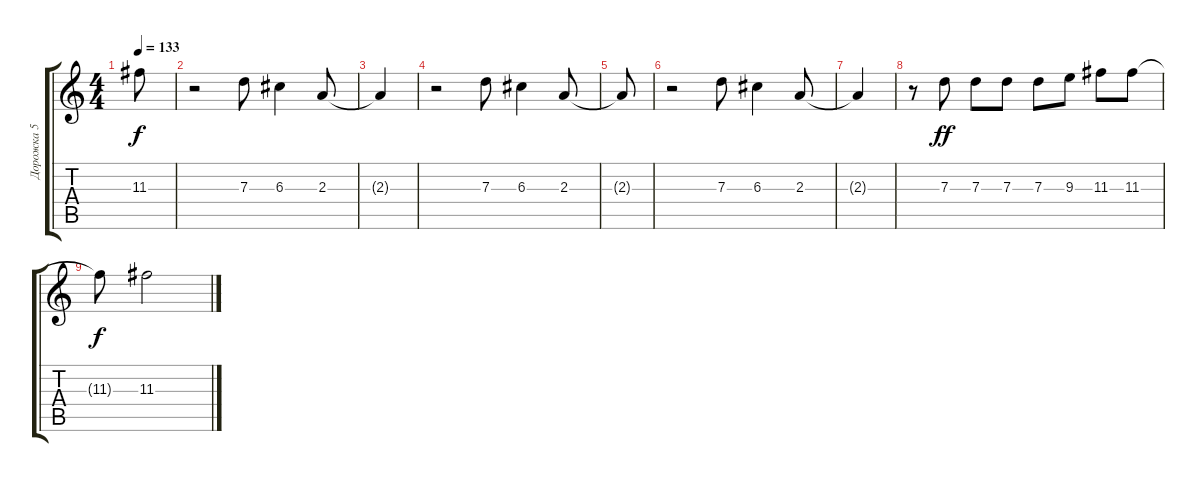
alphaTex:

\track ("Дорожка 5" "Дорожка 5") {instrument acousticguitarsteel}
\staff {score tabs}
\tuning (E4 B3 G3 D3 A2 E2) {hide}
\ts (4 4)
\tempo 133
\clef g2
\ks c
11.3.8{dy f} |
r.2 7.3.8 6.3.4 2.3.8 |
2.3{t}.4 |
r.2 7.3.8 6.3.4 2.3.8 |
2.3{t}.8 |
r.2 7.3.8{volume 0} 6.3.4 2.3.8 |
2.3{t}.4 |
r.8 7.3.8{dy ff} 7.3.8 7.3.8 7.3.8 9.3.8 11.3.8 11.3.8 |
11.3{t}.8{dy f} 11.3.2
